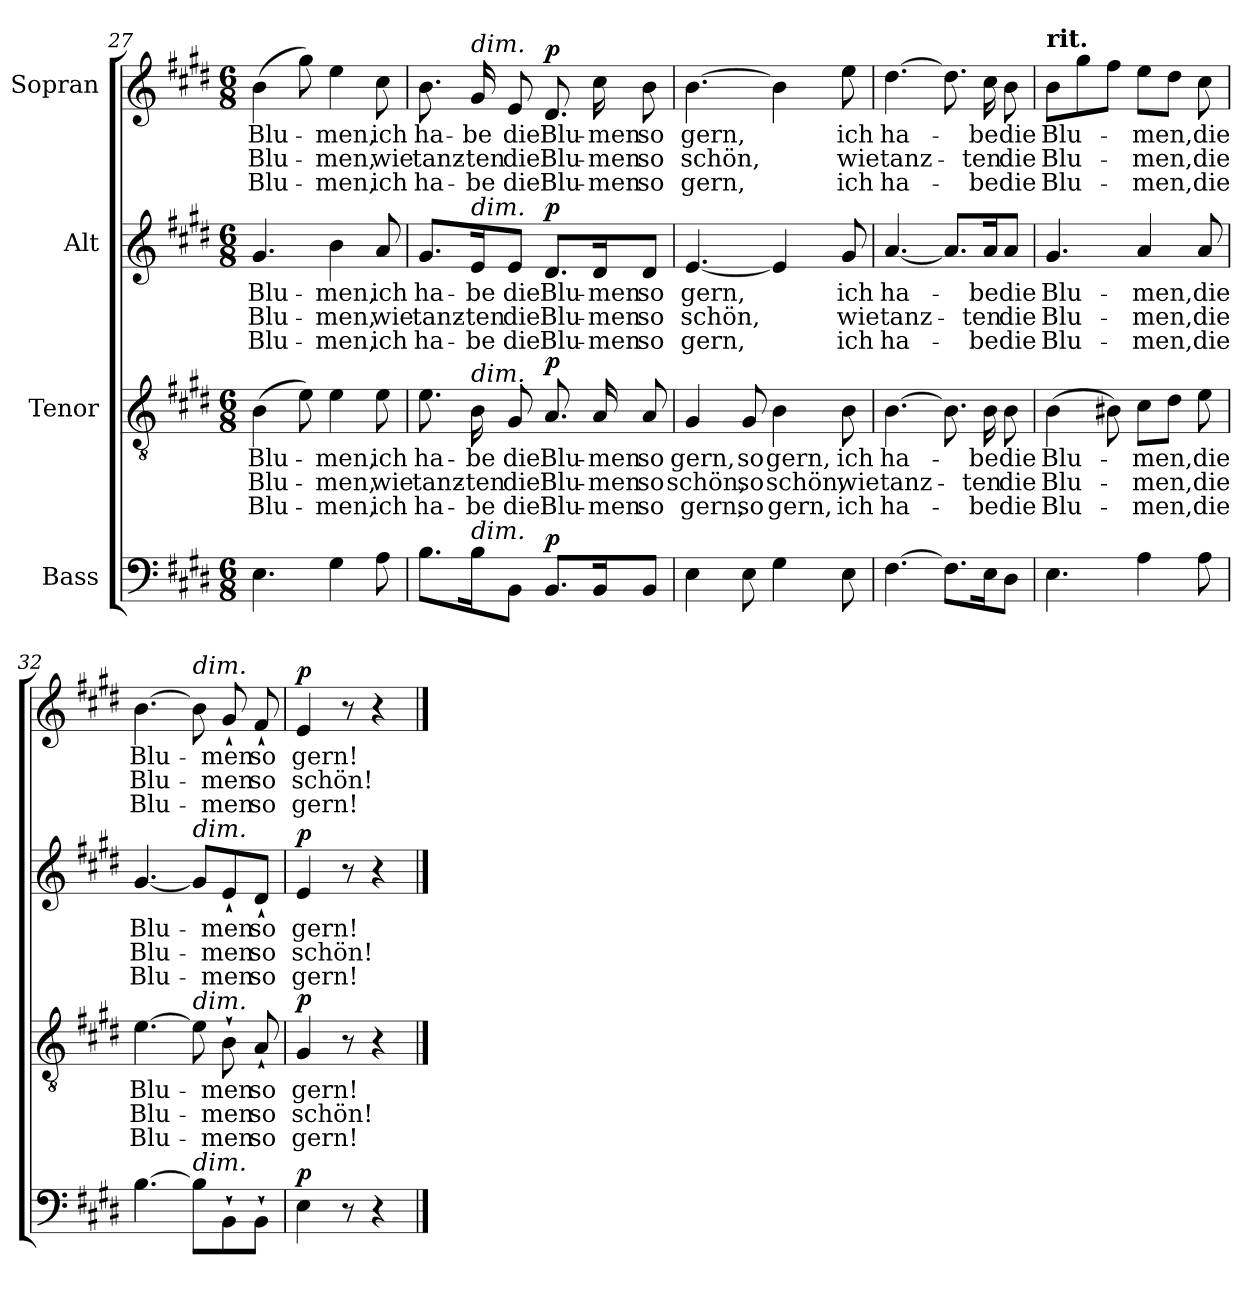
**kern	**dynam	**kern	**text	**text	**text	**dynam	**kern	**text	**text	**text	**dynam	**kern	**text	**text	**text	**dynam
*part4	*part4	*part3	*part3	*part3	*part3	*part3	*part2	*part2	*part2	*part2	*part2	*part1	*part1	*part1	*part1	*part1
*staff4	*staff4	*staff3	*staff3	*staff3	*staff3	*staff3	*staff2	*staff2	*staff2	*staff2	*staff2	*staff1	*staff1	*staff1	*staff1	*staff1
*I"Bass	*	*I"Tenor	*	*	*	*	*I"Alt	*	*	*	*	*I"Sopran	*	*	*	*
*clefF4	*	*clefGv2	*	*	*	*	*clefG2	*	*	*	*	*clefG2	*	*	*	*
*k[f#c#g#d#]	*	*k[f#c#g#d#]	*	*	*	*	*k[f#c#g#d#]	*	*	*	*	*k[f#c#g#d#]	*	*	*	*
*M6/8	*	*M6/8	*	*	*	*	*M6/8	*	*	*	*	*M6/8	*	*	*	*
=27	=27	=27	=27	=27	=27	=27	=27	=27	=27	=27	=27	=27	=27	=27	=27	=27
!	!	!	!LO:LY:b	!LO:LY:b	!LO:LY:b	!	!	!LO:LY:b	!LO:LY:b	!LO:LY:b	!	!	!LO:LY:b	!LO:LY:b	!LO:LY:b	!
4.E\	.	(4B\	Blu-	Blu-	Blu-	.	4.g#/	Blu-	Blu-	Blu-	.	(4b\	Blu-	Blu-	Blu-	.
.	.	8e\)	.	.	.	.	.	.	.	.	.	8gg#\)	.	.	.	.
!	!	!	!LO:LY:b	!LO:LY:b	!LO:LY:b	!	!	!LO:LY:b	!LO:LY:b	!LO:LY:b	!	!	!LO:LY:b	!LO:LY:b	!LO:LY:b	!
4G#\	.	4e\	-men,	men,	-men,	.	4b\	-men,	men,	-men,	.	4ee\	-men,	men,	-men,	.
!	!	!	!LO:LY:b	!LO:LY:b	!LO:LY:b	!	!	!LO:LY:b	!LO:LY:b	!LO:LY:b	!	!	!LO:LY:b	!LO:LY:b	!LO:LY:b	!
8A\	.	8e\	ich	wie	ich	.	8a/	ich	wie	ich	.	8cc#\	ich	wie	ich	.
=28	=28	=28	=28	=28	=28	=28	=28	=28	=28	=28	=28	=28	=28	=28	=28	=28
!	!	!	!LO:LY:b	!LO:LY:b	!LO:LY:b	!	!	!LO:LY:b	!LO:LY:b	!LO:LY:b	!	!	!LO:LY:b	!LO:LY:b	!LO:LY:b	!
8.B\L	.	8.e\	ha-	tanz-	ha-	.	8.g#/L	ha-	tanz-	ha-	.	8.b\	ha-	tanz-	ha-	.
!	!	!	!	!	!	!	!	!	!	!	!	!LO:TX:a:i:t=dim.	!	!	!	!
!	!	!	!	!	!	!	!LO:TX:a:i:t=dim.	!	!	!	!	!	!	!	!	!
!	!	!LO:TX:a:i:t=dim.	!	!	!	!	!	!	!	!	!	!	!	!	!	!
!LO:TX:a:i:t=dim.	!	!	!	!	!	!	!	!	!	!	!	!	!	!	!	!
!	!	!	!LO:LY:b	!LO:LY:b	!LO:LY:b	!	!	!LO:LY:b	!LO:LY:b	!LO:LY:b	!	!	!LO:LY:b	!LO:LY:b	!LO:LY:b	!
16B\K	.	16B\	-be	-ten	-be	.	16e/K	-be	-ten	-be	.	16g#/	-be	-ten	-be	.
!	!	!	!LO:LY:b	!LO:LY:b	!LO:LY:b	!	!	!LO:LY:b	!LO:LY:b	!LO:LY:b	!	!	!LO:LY:b	!LO:LY:b	!LO:LY:b	!
8BB\J	.	8G#/	die	die	die	.	8e/J	die	die	die	.	8e/	die	die	die	.
!	!LO:DY:a	!	!LO:LY:b	!LO:LY:b	!LO:LY:b	!LO:DY:a	!	!LO:LY:b	!LO:LY:b	!LO:LY:b	!LO:DY:a	!	!LO:LY:b	!LO:LY:b	!LO:LY:b	!LO:DY:a
8.BB/L	p	8.A/	Blu-	Blu-	Blu-	p	8.d#/L	Blu-	Blu-	Blu-	p	8.d#/	Blu-	Blu-	Blu-	p
!	!	!	!LO:LY:b	!LO:LY:b	!LO:LY:b	!	!	!LO:LY:b	!LO:LY:b	!LO:LY:b	!	!	!LO:LY:b	!LO:LY:b	!LO:LY:b	!
16BB/K	.	16A/	-men	-men	-men	.	16d#/K	-men	-men	-men	.	16cc#\	-men	-men	-men	.
!	!	!	!LO:LY:b	!LO:LY:b	!LO:LY:b	!	!	!LO:LY:b	!LO:LY:b	!LO:LY:b	!	!	!LO:LY:b	!LO:LY:b	!LO:LY:b	!
8BB/J	.	8A/	so	so	so	.	8d#/J	so	so	so	.	8b\	so	so	so	.
!!LO:LB:g=z
=29	=29	=29	=29	=29	=29	=29	=29	=29	=29	=29	=29	=29	=29	=29	=29	=29
!	!	!	!LO:LY:b	!LO:LY:b	!LO:LY:b	!	!	!LO:LY:b	!LO:LY:b	!LO:LY:b	!	!	!LO:LY:b	!LO:LY:b	!LO:LY:b	!
4E\	.	4G#/	gern,	schön,	gern,	.	[4.e/	gern,	schön,	gern,	.	[4.b\	gern,	schön,	gern,	.
!	!	!	!LO:LY:b	!LO:LY:b	!LO:LY:b	!	!	!	!	!	!	!	!	!	!	!
8E\	.	8G#/	so	so	so	.	.	.	.	.	.	.	.	.	.	.
!	!	!	!LO:LY:b	!LO:LY:b	!LO:LY:b	!	!	!	!	!	!	!	!	!	!	!
4G#\	.	4B\	gern,	schön,	gern,	.	4e/]	.	.	.	.	4b\]	.	.	.	.
!	!	!	!LO:LY:b	!LO:LY:b	!LO:LY:b	!	!	!LO:LY:b	!LO:LY:b	!LO:LY:b	!	!	!LO:LY:b	!LO:LY:b	!LO:LY:b	!
8E\	.	8B\	ich	wie	ich	.	8g#/	ich	wie	ich	.	8ee\	ich	wie	ich	.
=30	=30	=30	=30	=30	=30	=30	=30	=30	=30	=30	=30	=30	=30	=30	=30	=30
!	!	!	!LO:LY:b	!LO:LY:b	!LO:LY:b	!	!	!LO:LY:b	!LO:LY:b	!LO:LY:b	!	!	!LO:LY:b	!LO:LY:b	!LO:LY:b	!
[4.F#\	.	[4.B\	ha-	tanz-	ha-	.	[4.a/	ha-	tanz-	ha-	.	[4.dd#\	ha-	tanz-	ha-	.
8.F#\L]	.	8.B\]	.	.	.	.	8.a/L]	.	.	.	.	8.dd#\]	.	.	.	.
!	!	!	!LO:LY:b	!LO:LY:b	!LO:LY:b	!	!	!LO:LY:b	!LO:LY:b	!LO:LY:b	!	!	!LO:LY:b	!LO:LY:b	!LO:LY:b	!
16E\K	.	16B\	-be	-ten	-be	.	16a/K	-be	-ten	-be	.	16cc#\	-be	-ten	-be	.
!	!	!	!LO:LY:b	!LO:LY:b	!LO:LY:b	!	!	!LO:LY:b	!LO:LY:b	!LO:LY:b	!	!	!LO:LY:b	!LO:LY:b	!LO:LY:b	!
8D#\J	.	8B\	die	die	die	.	8a/J	die	die	die	.	8b\	die	die	die	.
=31	=31	=31	=31	=31	=31	=31	=31	=31	=31	=31	=31	=31	=31	=31	=31	=31
!	!	!	!	!	!	!	!	!	!	!	!	!LO:TX:a:B:t=rit.	!	!	!	!
!	!	!	!LO:LY:b	!LO:LY:b	!LO:LY:b	!	!	!LO:LY:b	!LO:LY:b	!LO:LY:b	!	!	!LO:LY:b	!LO:LY:b	!LO:LY:b	!
4.E\	.	(4B\	Blu-	Blu-	Blu-	.	4.g#/	Blu-	Blu-	Blu-	.	8b\L	Blu-	Blu-	Blu-	.
.	.	.	.	.	.	.	.	.	.	.	.	8gg#\	.	.	.	.
.	.	8B#X\)	.	.	.	.	.	.	.	.	.	8ff#\J	.	.	.	.
!	!	!	!LO:LY:b	!LO:LY:b	!LO:LY:b	!	!	!LO:LY:b	!LO:LY:b	!LO:LY:b	!	!	!LO:LY:b	!LO:LY:b	!LO:LY:b	!
4A\	.	8c#\L	-men,	-men,	-men,	.	4a/	-men,	-men,	-men,	.	8ee\L	-men,	-men,	-men,	.
.	.	8d#\J	.	.	.	.	.	.	.	.	.	8dd#\J	.	.	.	.
!	!	!	!LO:LY:b	!LO:LY:b	!LO:LY:b	!	!	!LO:LY:b	!LO:LY:b	!LO:LY:b	!	!	!LO:LY:b	!LO:LY:b	!LO:LY:b	!
8A\	.	8e\	die	die	die	.	8a/	die	die	die	.	8cc#\	die	die	die	.
=32	=32	=32	=32	=32	=32	=32	=32	=32	=32	=32	=32	=32	=32	=32	=32	=32
!	!	!	!LO:LY:b	!LO:LY:b	!LO:LY:b	!	!	!LO:LY:b	!LO:LY:b	!LO:LY:b	!	!	!LO:LY:b	!LO:LY:b	!LO:LY:b	!
[4.B\	.	[4.e\	Blu-	Blu-	Blu-	.	[4.g#/	Blu-	Blu-	Blu-	.	[4.b\	Blu-	Blu-	Blu-	.
!	!	!	!	!	!	!	!	!	!	!	!	!LO:TX:a:i:t=dim.	!	!	!	!
!	!	!	!	!	!	!	!LO:TX:a:i:t=dim.	!	!	!	!	!	!	!	!	!
!	!	!LO:TX:a:i:t=dim.	!	!	!	!	!	!	!	!	!	!	!	!	!	!
!LO:TX:a:i:t=dim.	!	!	!	!	!	!	!	!	!	!	!	!	!	!	!	!
8B\L]	.	8e\]	.	.	.	.	8g#/L]	.	.	.	.	8b\]	.	.	.	.
!	!	!	!LO:LY:b	!LO:LY:b	!LO:LY:b	!	!	!LO:LY:b	!LO:LY:b	!LO:LY:b	!	!	!LO:LY:b	!LO:LY:b	!LO:LY:b	!
8BB`\	.	8B`\	-men	-men	-men	.	8e`/	-men	-men	-men	.	8g#`/	-men	-men	-men	.
!	!	!	!LO:LY:b	!LO:LY:b	!LO:LY:b	!	!	!LO:LY:b	!LO:LY:b	!LO:LY:b	!	!	!LO:LY:b	!LO:LY:b	!LO:LY:b	!
8BB`\J	.	8A`/	so	so	so	.	8d#`/J	so	so	so	.	8f#`/	so	so	so	.
=33	=33	=33	=33	=33	=33	=33	=33	=33	=33	=33	=33	=33	=33	=33	=33	=33
!	!LO:DY:a	!	!LO:LY:b	!LO:LY:b	!LO:LY:b	!LO:DY:a	!	!LO:LY:b	!LO:LY:b	!LO:LY:b	!LO:DY:a	!	!LO:LY:b	!LO:LY:b	!LO:LY:b	!LO:DY:a
4E\	p	4G#/	gern!	schön!	gern!	p	4e/	gern!	schön!	gern!	p	4e/	gern!	schön!	gern!	p
8r	.	8r	.	.	.	.	8r	.	.	.	.	8r	.	.	.	.
4r	.	4r	.	.	.	.	4r	.	.	.	.	4r	.	.	.	.
==	==	==	==	==	==	==	==	==	==	==	==	==	==	==	==	==
*-	*-	*-	*-	*-	*-	*-	*-	*-	*-	*-	*-	*-	*-	*-	*-	*-
